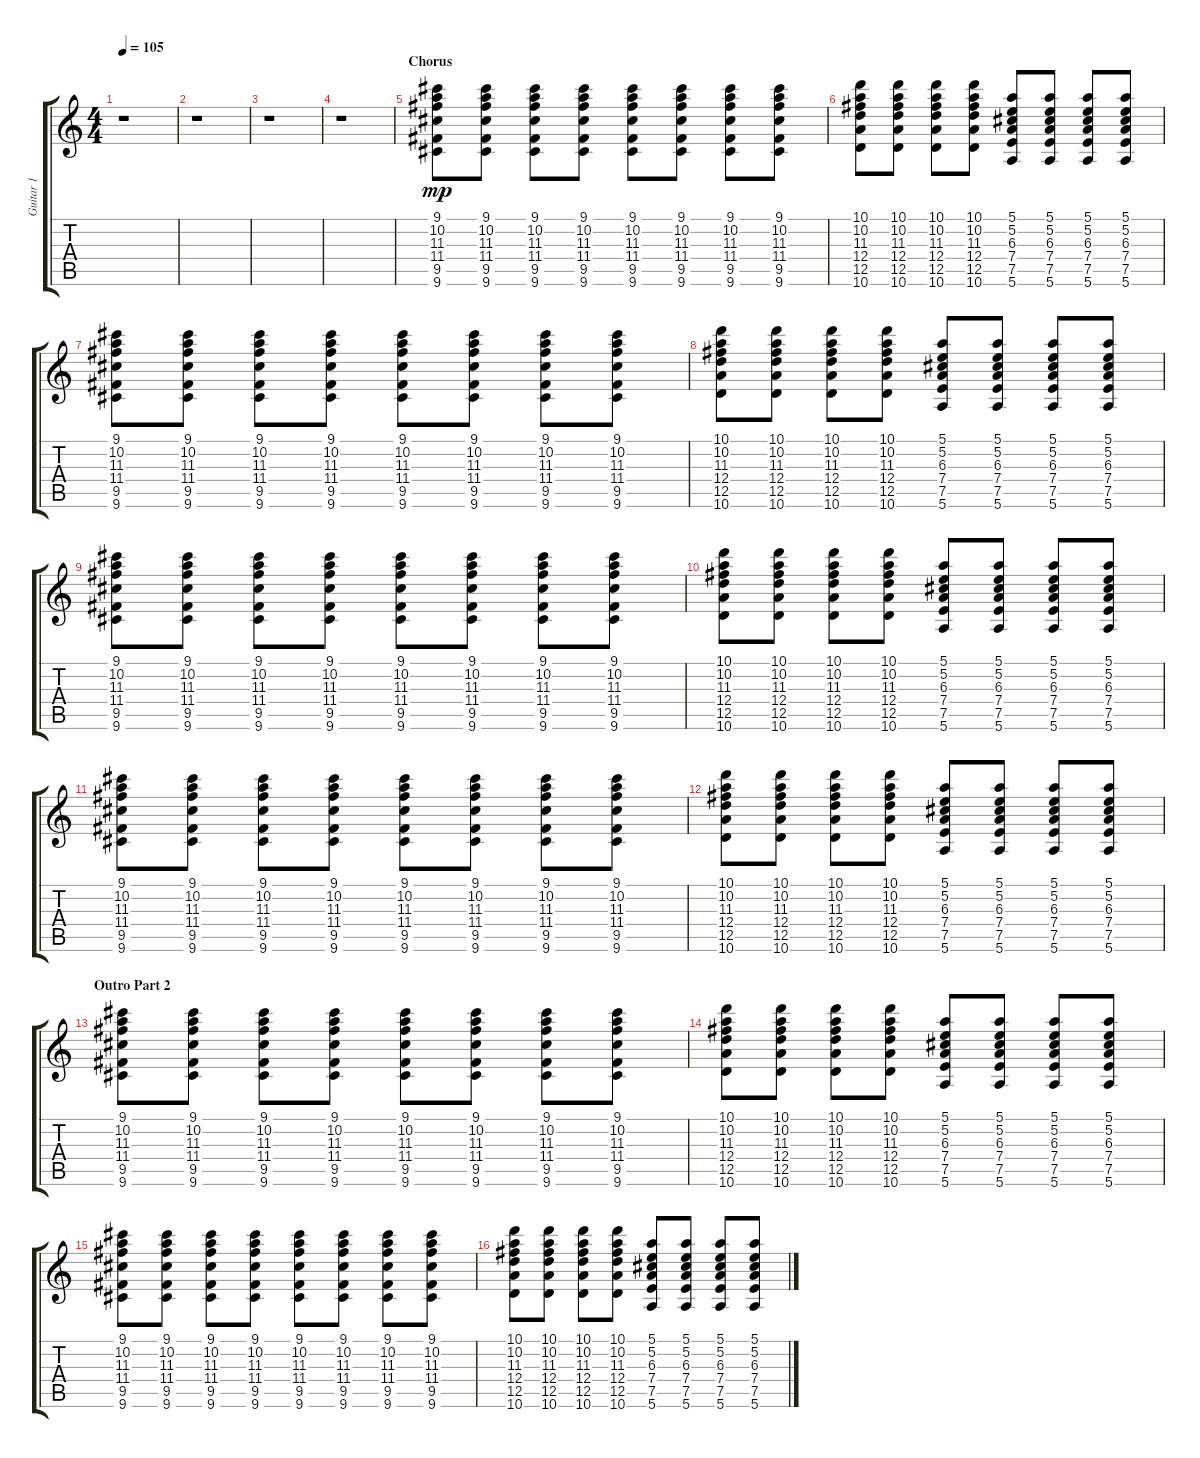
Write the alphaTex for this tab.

\track ("Guitar 1" "Guitar 1") {instrument overdrivenguitar}
\staff {score tabs}
\tuning (E4 B3 G3 D3 A2 E2) {hide}
\ts (4 4)
\tempo 105
\clef g2
\ks c
r.1{dy mp} |
r.1 |
r.1 |
r.1 |
\section ("" "Chorus")
(9.1 10.2 11.3 11.4 9.5 9.6).8 (9.1 10.2 11.3 11.4 9.5 9.6).8 (9.1 10.2 11.3 11.4 9.5 9.6).8 (9.1 10.2 11.3 11.4 9.5 9.6).8 (9.1 10.2 11.3 11.4 9.5 9.6).8 (9.1 10.2 11.3 11.4 9.5 9.6).8 (9.1 10.2 11.3 11.4 9.5 9.6).8 (9.1 10.2 11.3 11.4 9.5 9.6).8 |
(10.1 10.2 11.3 12.4 12.5 10.6).8 (10.1 10.2 11.3 12.4 12.5 10.6).8 (10.1 10.2 11.3 12.4 12.5 10.6).8 (10.1 10.2 11.3 12.4 12.5 10.6).8 (5.1 5.2 6.3 7.4 7.5 5.6).8 (5.1 5.2 6.3 7.4 7.5 5.6).8 (5.1 5.2 6.3 7.4 7.5 5.6).8 (5.1 5.2 6.3 7.4 7.5 5.6).8 |
(9.1 10.2 11.3 11.4 9.5 9.6).8 (9.1 10.2 11.3 11.4 9.5 9.6).8 (9.1 10.2 11.3 11.4 9.5 9.6).8 (9.1 10.2 11.3 11.4 9.5 9.6).8 (9.1 10.2 11.3 11.4 9.5 9.6).8 (9.1 10.2 11.3 11.4 9.5 9.6).8 (9.1 10.2 11.3 11.4 9.5 9.6).8 (9.1 10.2 11.3 11.4 9.5 9.6).8 |
(10.1 10.2 11.3 12.4 12.5 10.6).8 (10.1 10.2 11.3 12.4 12.5 10.6).8 (10.1 10.2 11.3 12.4 12.5 10.6).8 (10.1 10.2 11.3 12.4 12.5 10.6).8 (5.1 5.2 6.3 7.4 7.5 5.6).8 (5.1 5.2 6.3 7.4 7.5 5.6).8 (5.1 5.2 6.3 7.4 7.5 5.6).8 (5.1 5.2 6.3 7.4 7.5 5.6).8 |
(9.1 10.2 11.3 11.4 9.5 9.6).8 (9.1 10.2 11.3 11.4 9.5 9.6).8 (9.1 10.2 11.3 11.4 9.5 9.6).8 (9.1 10.2 11.3 11.4 9.5 9.6).8 (9.1 10.2 11.3 11.4 9.5 9.6).8 (9.1 10.2 11.3 11.4 9.5 9.6).8 (9.1 10.2 11.3 11.4 9.5 9.6).8 (9.1 10.2 11.3 11.4 9.5 9.6).8 |
(10.1 10.2 11.3 12.4 12.5 10.6).8 (10.1 10.2 11.3 12.4 12.5 10.6).8 (10.1 10.2 11.3 12.4 12.5 10.6).8 (10.1 10.2 11.3 12.4 12.5 10.6).8 (5.1 5.2 6.3 7.4 7.5 5.6).8 (5.1 5.2 6.3 7.4 7.5 5.6).8 (5.1 5.2 6.3 7.4 7.5 5.6).8 (5.1 5.2 6.3 7.4 7.5 5.6).8 |
(9.1 10.2 11.3 11.4 9.5 9.6).8 (9.1 10.2 11.3 11.4 9.5 9.6).8 (9.1 10.2 11.3 11.4 9.5 9.6).8 (9.1 10.2 11.3 11.4 9.5 9.6).8 (9.1 10.2 11.3 11.4 9.5 9.6).8 (9.1 10.2 11.3 11.4 9.5 9.6).8 (9.1 10.2 11.3 11.4 9.5 9.6).8 (9.1 10.2 11.3 11.4 9.5 9.6).8 |
(10.1 10.2 11.3 12.4 12.5 10.6).8 (10.1 10.2 11.3 12.4 12.5 10.6).8 (10.1 10.2 11.3 12.4 12.5 10.6).8 (10.1 10.2 11.3 12.4 12.5 10.6).8 (5.1 5.2 6.3 7.4 7.5 5.6).8 (5.1 5.2 6.3 7.4 7.5 5.6).8 (5.1 5.2 6.3 7.4 7.5 5.6).8 (5.1 5.2 6.3 7.4 7.5 5.6).8 |
\section ("" "Outro Part 2")
(9.1 10.2 11.3 11.4 9.5 9.6).8 (9.1 10.2 11.3 11.4 9.5 9.6).8 (9.1 10.2 11.3 11.4 9.5 9.6).8 (9.1 10.2 11.3 11.4 9.5 9.6).8 (9.1 10.2 11.3 11.4 9.5 9.6).8 (9.1 10.2 11.3 11.4 9.5 9.6).8 (9.1 10.2 11.3 11.4 9.5 9.6).8 (9.1 10.2 11.3 11.4 9.5 9.6).8 |
(10.1 10.2 11.3 12.4 12.5 10.6).8 (10.1 10.2 11.3 12.4 12.5 10.6).8 (10.1 10.2 11.3 12.4 12.5 10.6).8 (10.1 10.2 11.3 12.4 12.5 10.6).8 (5.1 5.2 6.3 7.4 7.5 5.6).8 (5.1 5.2 6.3 7.4 7.5 5.6).8 (5.1 5.2 6.3 7.4 7.5 5.6).8 (5.1 5.2 6.3 7.4 7.5 5.6).8 |
(9.1 10.2 11.3 11.4 9.5 9.6).8 (9.1 10.2 11.3 11.4 9.5 9.6).8 (9.1 10.2 11.3 11.4 9.5 9.6).8 (9.1 10.2 11.3 11.4 9.5 9.6).8 (9.1 10.2 11.3 11.4 9.5 9.6).8 (9.1 10.2 11.3 11.4 9.5 9.6).8 (9.1 10.2 11.3 11.4 9.5 9.6).8 (9.1 10.2 11.3 11.4 9.5 9.6).8 |
(10.1 10.2 11.3 12.4 12.5 10.6).8 (10.1 10.2 11.3 12.4 12.5 10.6).8 (10.1 10.2 11.3 12.4 12.5 10.6).8 (10.1 10.2 11.3 12.4 12.5 10.6).8 (5.1 5.2 6.3 7.4 7.5 5.6).8 (5.1 5.2 6.3 7.4 7.5 5.6).8 (5.1 5.2 6.3 7.4 7.5 5.6).8 (5.1 5.2 6.3 7.4 7.5 5.6).8
